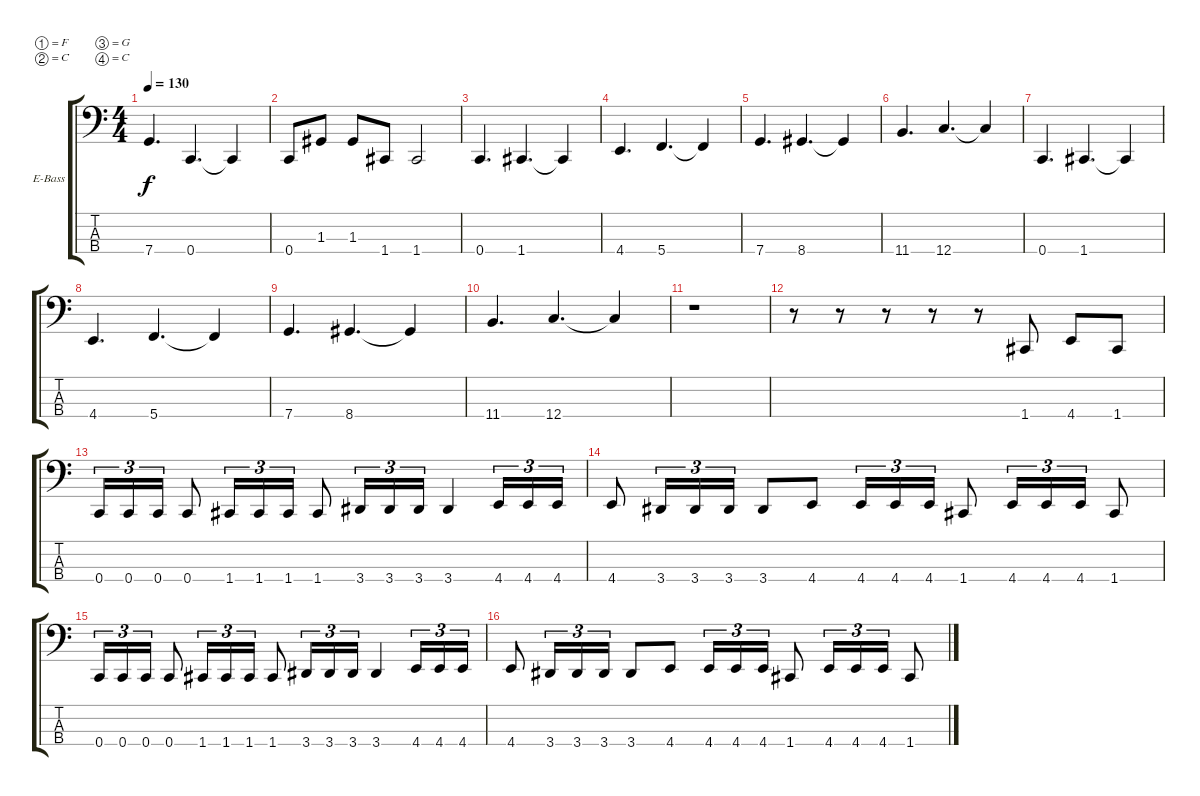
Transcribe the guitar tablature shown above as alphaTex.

\bracketExtendMode groupsimilarinstruments
\firstSystemTrackNameOrientation horizontal
\otherSystemsTrackNameOrientation horizontal
\track ("Electric Bass" "E-Bass") {instrument electricbassfinger}
\staff {score tabs}
\tuning (F2 C2 G1 C1)
\ts (4 4)
\tempo 130
\clef f4
\scale
0.333333
\ks c
7.4.4{d dy f} 0.4.4{d} 0.4{t}.4 |
\scale
0.333333 0.4.8 1.3.8 1.3.8 1.4.8 1.4.2 |
\scale
0.333333 0.4.4{d} 1.4.4{d} 1.4{t}.4 |
\scale
0.333333 4.4.4{d} 5.4.4{d} 5.4{t}.4 |
\scale
0.333333 7.4.4{d} 8.4.4{d} 8.4{t}.4 |
\scale
0.333333 11.4.4{d} 12.4.4{d} 12.4{t}.4 |
\scale
0.333333 0.4.4{d} 1.4.4{d} 1.4{t}.4 |
\scale
0.333333 4.4.4{d} 5.4.4{d} 5.4{t}.4 |
\scale
0.333333 7.4.4{d} 8.4.4{d} 8.4{t}.4 |
\scale
0.333333 11.4.4{d} 12.4.4{d} 12.4{t}.4 |
\scale
0.333333 r.1 |
\scale
0.333333 r.8 r.8 r.8 r.8 r.8 1.4.8 4.4.8 1.4.8 |
\scale
0.333333 0.4.16{tu (3 2)} 0.4.16{tu (3 2)} 0.4.16{tu (3 2)} 0.4.8 1.4.16{tu (3 2)} 1.4.16{tu (3 2)} 1.4.16{tu (3 2)} 1.4.8 3.4.16{tu (3 2)} 3.4.16{tu (3 2)} 3.4.16{tu (3 2)} 3.4.4 4.4.16{tu (3 2)} 4.4.16{tu (3 2)} 4.4.16{tu (3 2)} |
\scale
0.333333 4.4.8 3.4.16{tu (3 2)} 3.4.16{tu (3 2)} 3.4.16{tu (3 2)} 3.4.8 4.4.8 4.4.16{tu (3 2)} 4.4.16{tu (3 2)} 4.4.16{tu (3 2)} 1.4.8 4.4.16{tu (3 2)} 4.4.16{tu (3 2)} 4.4.16{tu (3 2)} 1.4.8 |
\scale
0.333333 0.4.16{tu (3 2)} 0.4.16{tu (3 2)} 0.4.16{tu (3 2)} 0.4.8 1.4.16{tu (3 2)} 1.4.16{tu (3 2)} 1.4.16{tu (3 2)} 1.4.8 3.4.16{tu (3 2)} 3.4.16{tu (3 2)} 3.4.16{tu (3 2)} 3.4.4 4.4.16{tu (3 2)} 4.4.16{tu (3 2)} 4.4.16{tu (3 2)} |
\scale
0.333333 4.4.8 3.4.16{tu (3 2)} 3.4.16{tu (3 2)} 3.4.16{tu (3 2)} 3.4.8 4.4.8 4.4.16{tu (3 2)} 4.4.16{tu (3 2)} 4.4.16{tu (3 2)} 1.4.8 4.4.16{tu (3 2)} 4.4.16{tu (3 2)} 4.4.16{tu (3 2)} 1.4.8
